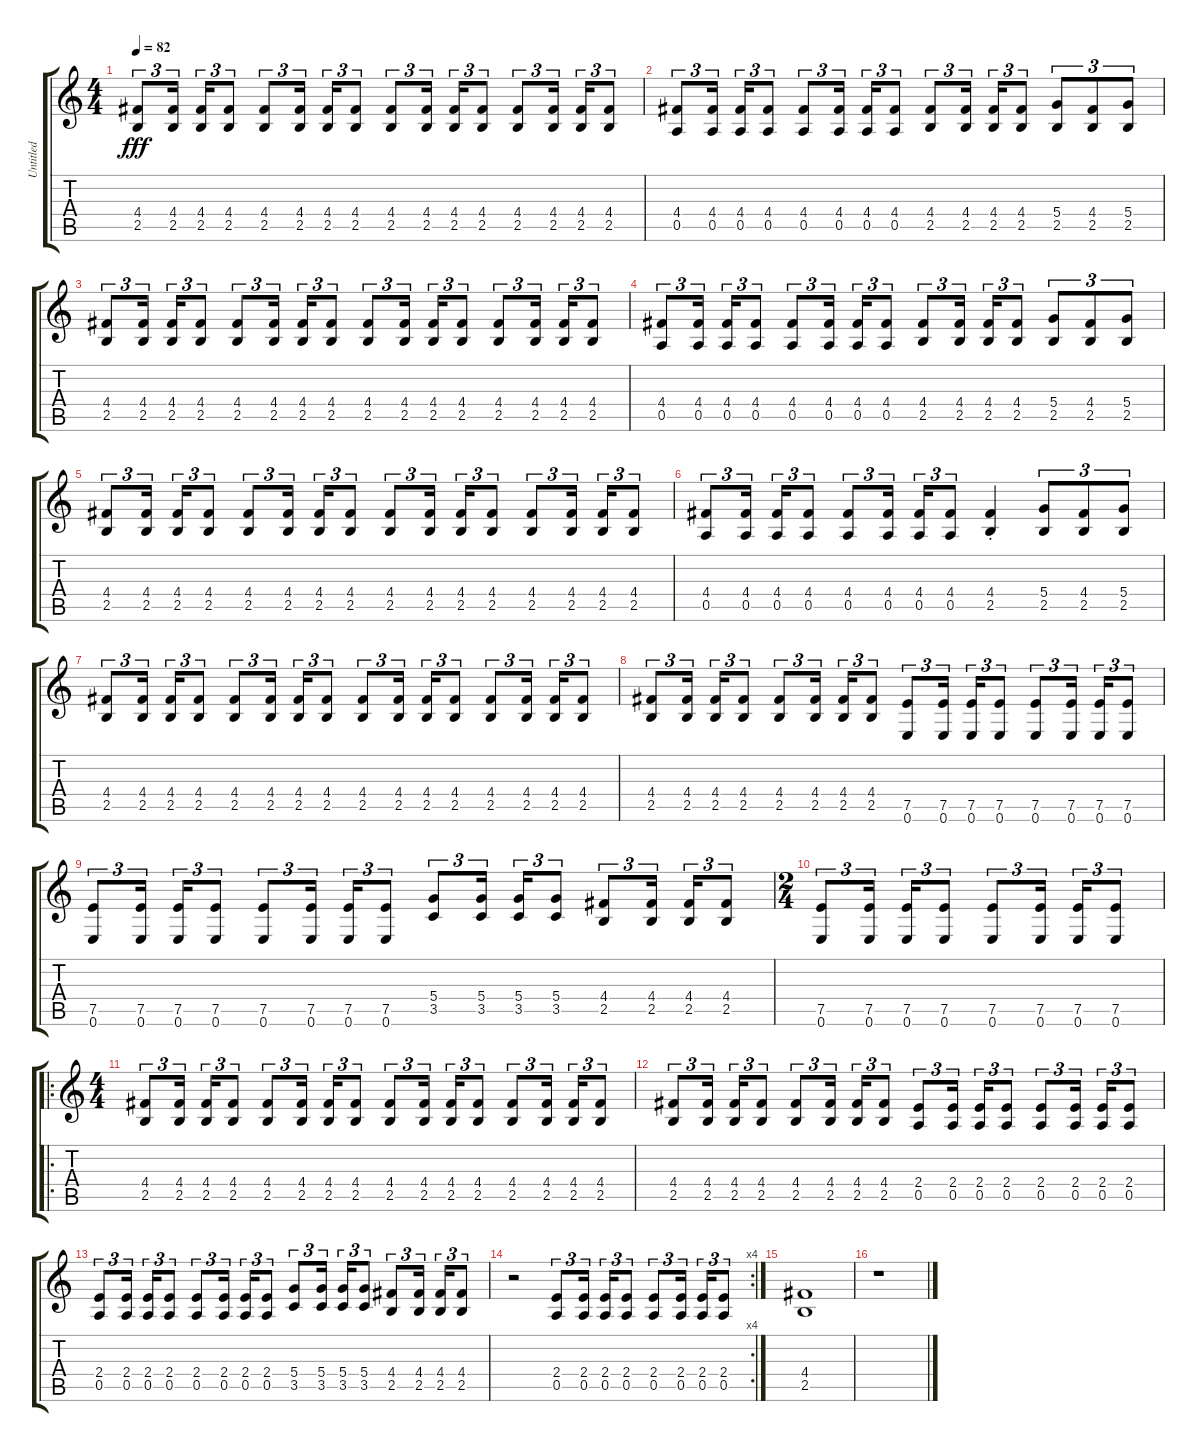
\track ("Untitled" "Untitled") {instrument distortionguitar}
\staff {score tabs}
\tuning (E4 B3 G3 D3 A2 E2) {hide}
\ts (4 4)
\tempo 82
\clef g2
\ks c
(4.4 2.5).8{tu (3 2) dy fff} (4.4 2.5).16{tu (3 2)} (4.4 2.5).16{tu (3 2)} (4.4 2.5).8{tu (3 2)} (4.4 2.5).8{tu (3 2)} (4.4 2.5).16{tu (3 2)} (4.4 2.5).16{tu (3 2)} (4.4 2.5).8{tu (3 2)} (4.4 2.5).8{tu (3 2)} (4.4 2.5).16{tu (3 2)} (4.4 2.5).16{tu (3 2)} (4.4 2.5).8{tu (3 2)} (4.4 2.5).8{tu (3 2)} (4.4 2.5).16{tu (3 2)} (4.4 2.5).16{tu (3 2)} (4.4 2.5).8{tu (3 2)} |
(4.4 0.5).8{tu (3 2)} (4.4 0.5).16{tu (3 2)} (4.4 0.5).16{tu (3 2)} (4.4 0.5).8{tu (3 2)} (4.4 0.5).8{tu (3 2)} (4.4 0.5).16{tu (3 2)} (4.4 0.5).16{tu (3 2)} (4.4 0.5).8{tu (3 2)} (4.4 2.5).8{tu (3 2)} (4.4 2.5).16{tu (3 2)} (4.4 2.5).16{tu (3 2)} (4.4 2.5).8{tu (3 2)} (5.4 2.5).8{tu (3 2)} (4.4 2.5).8{tu (3 2)} (5.4 2.5).8{tu (3 2)} |
(4.4 2.5).8{tu (3 2)} (4.4 2.5).16{tu (3 2)} (4.4 2.5).16{tu (3 2)} (4.4 2.5).8{tu (3 2)} (4.4 2.5).8{tu (3 2)} (4.4 2.5).16{tu (3 2)} (4.4 2.5).16{tu (3 2)} (4.4 2.5).8{tu (3 2)} (4.4 2.5).8{tu (3 2)} (4.4 2.5).16{tu (3 2)} (4.4 2.5).16{tu (3 2)} (4.4 2.5).8{tu (3 2)} (4.4 2.5).8{tu (3 2)} (4.4 2.5).16{tu (3 2)} (4.4 2.5).16{tu (3 2)} (4.4 2.5).8{tu (3 2)} |
(4.4 0.5).8{tu (3 2)} (4.4 0.5).16{tu (3 2)} (4.4 0.5).16{tu (3 2)} (4.4 0.5).8{tu (3 2)} (4.4 0.5).8{tu (3 2)} (4.4 0.5).16{tu (3 2)} (4.4 0.5).16{tu (3 2)} (4.4 0.5).8{tu (3 2)} (4.4 2.5).8{tu (3 2)} (4.4 2.5).16{tu (3 2)} (4.4 2.5).16{tu (3 2)} (4.4 2.5).8{tu (3 2)} (5.4 2.5).8{tu (3 2)} (4.4 2.5).8{tu (3 2)} (5.4 2.5).8{tu (3 2)} |
(4.4 2.5).8{tu (3 2)} (4.4 2.5).16{tu (3 2)} (4.4 2.5).16{tu (3 2)} (4.4 2.5).8{tu (3 2)} (4.4 2.5).8{tu (3 2)} (4.4 2.5).16{tu (3 2)} (4.4 2.5).16{tu (3 2)} (4.4 2.5).8{tu (3 2)} (4.4 2.5).8{tu (3 2)} (4.4 2.5).16{tu (3 2)} (4.4 2.5).16{tu (3 2)} (4.4 2.5).8{tu (3 2)} (4.4 2.5).8{tu (3 2)} (4.4 2.5).16{tu (3 2)} (4.4 2.5).16{tu (3 2)} (4.4 2.5).8{tu (3 2)} |
(4.4 0.5).8{tu (3 2)} (4.4 0.5).16{tu (3 2)} (4.4 0.5).16{tu (3 2)} (4.4 0.5).8{tu (3 2)} (4.4 0.5).8{tu (3 2)} (4.4 0.5).16{tu (3 2)} (4.4 0.5).16{tu (3 2)} (4.4 0.5).8{tu (3 2)} (4.4{st} 2.5{st}).4 (5.4 2.5).8{tu (3 2)} (4.4 2.5).8{tu (3 2)} (5.4 2.5).8{tu (3 2)} |
(4.4 2.5).8{tu (3 2)} (4.4 2.5).16{tu (3 2)} (4.4 2.5).16{tu (3 2)} (4.4 2.5).8{tu (3 2)} (4.4 2.5).8{tu (3 2)} (4.4 2.5).16{tu (3 2)} (4.4 2.5).16{tu (3 2)} (4.4 2.5).8{tu (3 2)} (4.4 2.5).8{tu (3 2)} (4.4 2.5).16{tu (3 2)} (4.4 2.5).16{tu (3 2)} (4.4 2.5).8{tu (3 2)} (4.4 2.5).8{tu (3 2)} (4.4 2.5).16{tu (3 2)} (4.4 2.5).16{tu (3 2)} (4.4 2.5).8{tu (3 2)} |
(4.4 2.5).8{tu (3 2)} (4.4 2.5).16{tu (3 2)} (4.4 2.5).16{tu (3 2)} (4.4 2.5).8{tu (3 2)} (4.4 2.5).8{tu (3 2)} (4.4 2.5).16{tu (3 2)} (4.4 2.5).16{tu (3 2)} (4.4 2.5).8{tu (3 2)} (7.5 0.6).8{tu (3 2)} (7.5 0.6).16{tu (3 2)} (7.5 0.6).16{tu (3 2)} (7.5 0.6).8{tu (3 2)} (7.5 0.6).8{tu (3 2)} (7.5 0.6).16{tu (3 2)} (7.5 0.6).16{tu (3 2)} (7.5 0.6).8{tu (3 2)} |
(7.5 0.6).8{tu (3 2)} (7.5 0.6).16{tu (3 2)} (7.5 0.6).16{tu (3 2)} (7.5 0.6).8{tu (3 2)} (7.5 0.6).8{tu (3 2)} (7.5 0.6).16{tu (3 2)} (7.5 0.6).16{tu (3 2)} (7.5 0.6).8{tu (3 2)} (5.4 3.5).8{tu (3 2)} (5.4 3.5).16{tu (3 2)} (5.4 3.5).16{tu (3 2)} (5.4 3.5).8{tu (3 2)} (4.4 2.5).8{tu (3 2)} (4.4 2.5).16{tu (3 2)} (4.4 2.5).16{tu (3 2)} (4.4 2.5).8{tu (3 2)} |
\ts (2 4)
(7.5 0.6).8{tu (3 2)} (7.5 0.6).16{tu (3 2)} (7.5 0.6).16{tu (3 2)} (7.5 0.6).8{tu (3 2)} (7.5 0.6).8{tu (3 2)} (7.5 0.6).16{tu (3 2)} (7.5 0.6).16{tu (3 2)} (7.5 0.6).8{tu (3 2)} |
\ro
\ts (4 4)
(4.4 2.5).8{tu (3 2)} (4.4 2.5).16{tu (3 2)} (4.4 2.5).16{tu (3 2)} (4.4 2.5).8{tu (3 2)} (4.4 2.5).8{tu (3 2)} (4.4 2.5).16{tu (3 2)} (4.4 2.5).16{tu (3 2)} (4.4 2.5).8{tu (3 2)} (4.4 2.5).8{tu (3 2)} (4.4 2.5).16{tu (3 2)} (4.4 2.5).16{tu (3 2)} (4.4 2.5).8{tu (3 2)} (4.4 2.5).8{tu (3 2)} (4.4 2.5).16{tu (3 2)} (4.4 2.5).16{tu (3 2)} (4.4 2.5).8{tu (3 2)} |
(4.4 2.5).8{tu (3 2)} (4.4 2.5).16{tu (3 2)} (4.4 2.5).16{tu (3 2)} (4.4 2.5).8{tu (3 2)} (4.4 2.5).8{tu (3 2)} (4.4 2.5).16{tu (3 2)} (4.4 2.5).16{tu (3 2)} (4.4 2.5).8{tu (3 2)} (2.4 0.5).8{tu (3 2)} (2.4 0.5).16{tu (3 2)} (2.4 0.5).16{tu (3 2)} (2.4 0.5).8{tu (3 2)} (2.4 0.5).8{tu (3 2)} (2.4 0.5).16{tu (3 2)} (2.4 0.5).16{tu (3 2)} (2.4 0.5).8{tu (3 2)} |
(2.4 0.5).8{tu (3 2)} (2.4 0.5).16{tu (3 2)} (2.4 0.5).16{tu (3 2)} (2.4 0.5).8{tu (3 2)} (2.4 0.5).8{tu (3 2)} (2.4 0.5).16{tu (3 2)} (2.4 0.5).16{tu (3 2)} (2.4 0.5).8{tu (3 2)} (5.4 3.5).8{tu (3 2)} (5.4 3.5).16{tu (3 2)} (5.4 3.5).16{tu (3 2)} (5.4 3.5).8{tu (3 2)} (4.4 2.5).8{tu (3 2)} (4.4 2.5).16{tu (3 2)} (4.4 2.5).16{tu (3 2)} (4.4 2.5).8{tu (3 2)} |
\rc 4
r.2 (2.4 0.5).8{tu (3 2)} (2.4 0.5).16{tu (3 2)} (2.4 0.5).16{tu (3 2)} (2.4 0.5).8{tu (3 2)} (2.4 0.5).8{tu (3 2)} (2.4 0.5).16{tu (3 2)} (2.4 0.5).16{tu (3 2)} (2.4 0.5).8{tu (3 2)} |
(4.4 2.5).1 |
r.1
